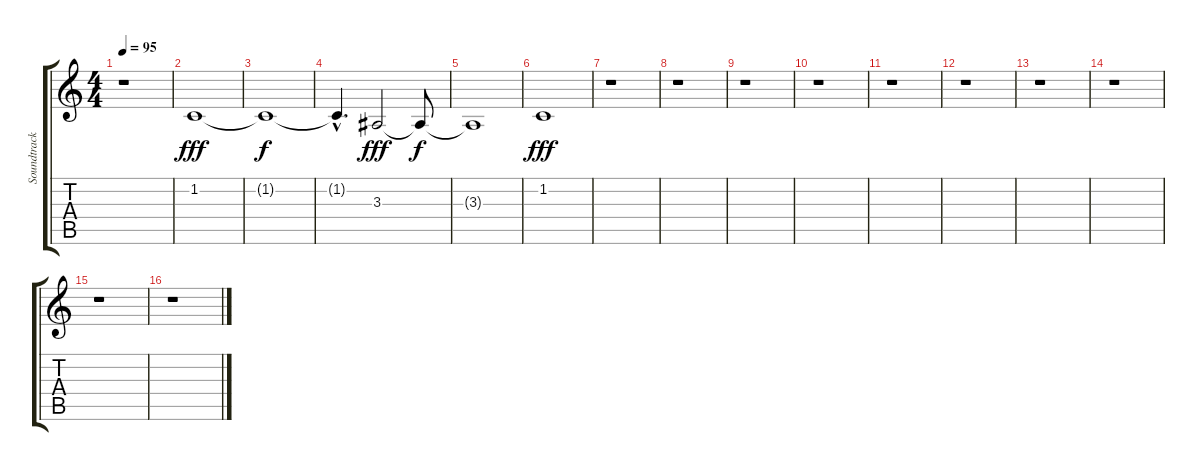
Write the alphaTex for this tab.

\track ("Soundtrack" "Soundtrack") {instrument fx2soundtrack}
\staff {score tabs}
\tuning (E4 B3 G3 D3 A2 E2) {hide}
\ts (4 4)
\tempo 95
\clef g2
\ks c
r.1{dy fff instrument fx2soundtrack} |
1.2.1{instrument fx2soundtrack} |
1.2{t}.1{dy f} |
1.2{hac t}.4{d} 3.3.2{dy fff} 3.3{t}.8{dy f} |
3.3{t}.1 |
1.2.1{dy fff} |
r.1 |
r.1 |
r.1 |
r.1 |
r.1 |
r.1 |
r.1 |
r.1 |
r.1 |
r.1
